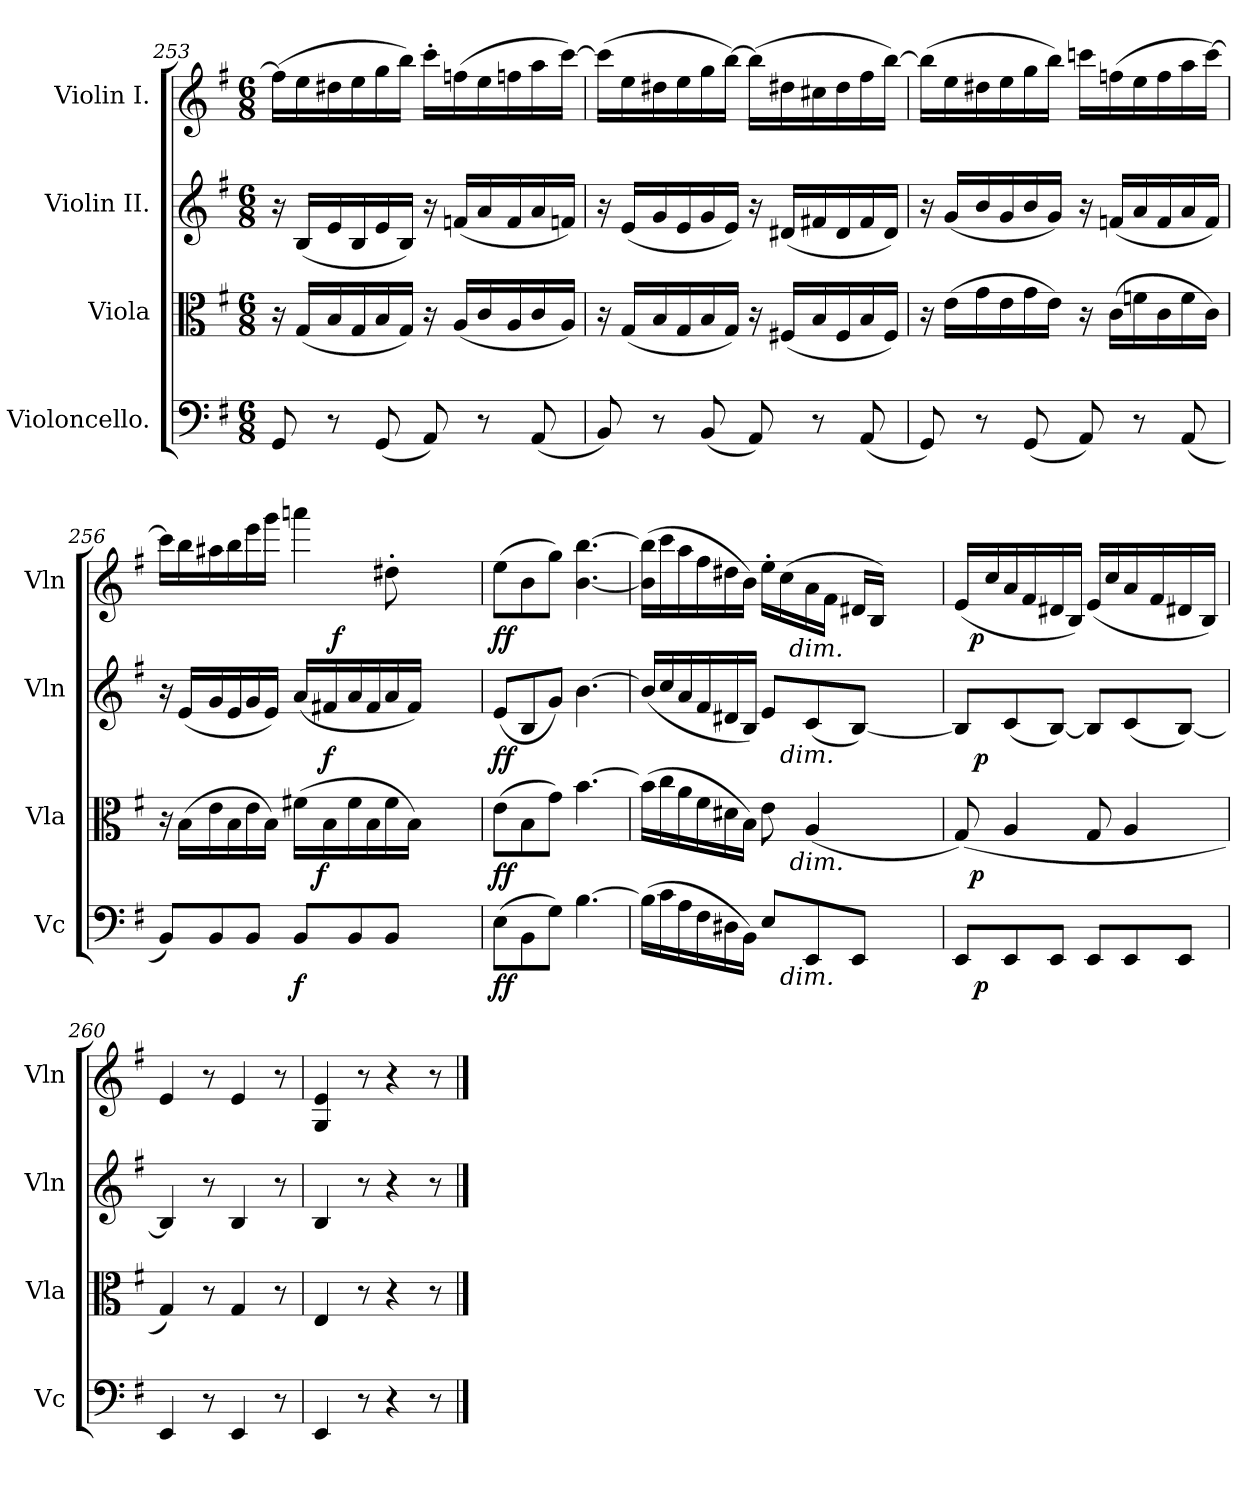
**kern	**dynam	**kern	**dynam	**kern	**dynam	**kern	**dynam
*part4	*part4	*part3	*part3	*part2	*part2	*part1	*part1
*staff4	*staff4	*staff3	*staff3	*staff2	*staff2	*staff1	*staff1
*I"Violoncello.	*	*I"Viola	*	*I"Violin II.	*	*I"Violin I.	*
*I'Vc	*	*I'Vla	*	*I'Vln	*	*I'Vln	*
*clefF4	*	*clefC3	*	*clefG2	*	*clefG2	*
*k[f#]	*	*k[f#]	*	*k[f#]	*	*k[f#]	*
*e:	*	*e:	*	*e:	*	*e:	*
*M6/8	*	*M6/8	*	*M6/8	*	*M6/8	*
=253	=253	=253	=253	=253	=253	=253	=253
8GG/	.	16r	.	16r	.	(>16ff#\LL]	.
.	.	(<16G/LL	.	(<16B/LL	.	16ee\	.
8r	.	16B/	.	16e/	.	16dd#X\	.
.	.	16G/	.	16B/	.	16ee\	.
(<8GG/	.	16B/	.	16e/	.	16gg\	.
.	.	16G/JJ)	.	16B/JJ)	.	16bb\JJ)	.
8AA/)	.	16r	.	16r	.	16ccc'>\LL	.
.	.	(<16A/LL	.	(<16fn/LL	.	(>16ffn\	.
8r	.	16c/	.	16a/	.	16ee\	.
.	.	16A/	.	16f/	.	16ffn\	.
(<8AA/	.	16c/	.	16a/	.	16aa\	.
.	.	16A/JJ)	.	16fn/JJ)	.	[16ccc\JJ)	.
=254	=254	=254	=254	=254	=254	=254	=254
8BB/)	.	16r	.	16r	.	(>16ccc\LL]	.
.	.	(<16G/LL	.	(<16e/LL	.	16ee\	.
8r	.	16B/	.	16g/	.	16dd#X\	.
.	.	16G/	.	16e/	.	16ee\	.
(<8BB/	.	16B/	.	16g/	.	16gg\	.
.	.	16G/JJ)	.	16e/JJ)	.	[16bb\JJ)	.
8AA/)	.	16r	.	16r	.	(>16bb\LL]	.
.	.	(<16F#X/LL	.	(<16d#X/LL	.	16dd#X\	.
8r	.	16B/	.	16f#X/	.	16cc#X\	.
.	.	16F#/	.	16d#/	.	16dd#\	.
(<8AA/	.	16B/	.	16f#/	.	16ff#\	.
.	.	16F#/JJ)	.	16d#/JJ)	.	[16bb\JJ)	.
=255	=255	=255	=255	=255	=255	=255	=255
8GG/)	.	16r	.	16r	.	(>16bb\LL]	.
.	.	(>16e\LL	.	(<16g/LL	.	16ee\	.
8r	.	16g\	.	16b/	.	16dd#X\	.
.	.	16e\	.	16g/	.	16ee\	.
(<8GG/	.	16g\	.	16b/	.	16gg\	.
.	.	16e\JJ)	.	16g/JJ)	.	16bb\JJ)	.
8AA/)	.	16r	.	16r	.	16cccn\LL	.
.	.	(>16c\LL	.	(<16fn/LL	.	(>16ffn\	.
8r	.	16fn\	.	16a/	.	16ee\	.
.	.	16c\	.	16f/	.	16ff\	.
(<8AA/	.	16f\	.	16a/	.	16aa\	.
.	.	16c\JJ)	.	16f/JJ)	.	[16ccc\JJ)	.
!!LO:PB:g=z
=256	=256	=256	=256	=256	=256	=256	=256
*	*	*^	*	*	*	*^	*
8BB/L)	.	16r	4ryy	.	16r	.	16ccc\LL]	4ryy	.
.	.	(>16B\LL	.	.	(<16e/LL	.	16bb\	.	.
8BB/	.	16e\	.	.	16g/	.	16aa#X\	.	.
.	.	16B\	.	.	16e/	.	16bb\	.	.
8BB/J	.	16e\	8ryy	.	16g/	.	16eee\	8ryy	.
.	.	16B\JJ)	.	.	16e/JJ)	.	16ggg\JJ	.	.
!	!LO:DY:b	!	!	!	!	!	!	!	!
8BB/L	f	(>16f#X\LL	32ryy	.	(<16a/LL	.	4aaan\	16ryy	.
.	.	.	64ryy	.	.	.	.	.	.
.	.	.	512..ryy	.	.	.	.	.	.
!	!	!	!	!LO:DY:b	!	!	!	!	!
.	.	.	4ryy	f	.	.	.	.	.
!	!	!	!	!	!	!LO:DY:b	!	!	!
.	.	16B\	.	.	16f#X/	f	.	128ryy	.
.	.	.	.	.	.	.	.	256ryy	.
.	.	.	.	.	.	.	.	2048.ryy	.
!	!	!	!	!	!	!	!	!	!LO:DY:b
.	.	.	.	.	.	.	.	4ryy	f
8BB/	.	16f#\	.	.	16a/	.	.	.	.
.	.	16B\	.	.	16f#/	.	.	.	.
8BB/J	.	16f#\	.	.	16a/	.	8dd#X'>\	.	.
.	.	.	16ryy	.	.	.	.	.	.
.	.	16B\JJ)	.	.	16f#/JJ)	.	.	.	.
.	.	.	.	.	.	.	.	32ryy	.
.	.	.	.	.	.	.	.	64ryy	.
.	.	.	128ryy	.	.	.	.	.	.
.	.	.	256ryy	.	.	.	.	.	.
.	.	.	.	.	.	.	.	512ryy	.
.	.	.	.	.	.	.	.	1024ryy	.
.	.	.	2048ryy	.	.	.	.	.	.
.	.	.	.	.	.	.	.	4096ryy	.
=257	=257	=257	=257	=257	=257	=257	=257	=257	=257
!	!LO:DY:b	!	!	!LO:DY:b	!	!LO:DY:b	!	!	!LO:DY:b
*	*	*v	*v	*	*	*	*v	*v	*
(>8E\L	ff	(>8e\L	ff	(<8e/L	ff	(>8ee\L	ff
8BB\	.	8B\	.	8B/	.	8b\	.
8G\J)	.	8g\J)	.	8g/J)	.	8gg\J)	.
[4.B\	.	[4.b\	.	[4.b\	.	[4.b\ [4.bb\	.
=258	=258	=258	=258	=258	=258	=258	=258
*^	*	*^	*	*^	*	*^	*
(>16B\LL]	4..ryy	.	(>16b\LL]	4ryy	.	(<16b/LL]	4..ryy	.	(>16b\] 16bb\]LL	4ryy	.
16c\	.	.	16cc\	.	.	16cc/	.	.	16ccc\	.	.
16A\	.	.	16a\	.	.	16a/	.	.	16aa\	.	.
16F#\	.	.	16f#\	.	.	16f#/	.	.	16ff#\	.	.
16D#X\	.	.	16d#X\	8ryy	.	16d#X/	.	.	16dd#X\	8ryy	.
16BB\JJ)	.	.	16B\JJ)	.	.	16B/JJ)	.	.	16b\JJ)	.	.
8E/L	.	.	8e\	16ryy	.	8e/L	.	.	16ee'>\LL	16ryy	.
!	!	!	!	!	!	!	!LO:TX:b:i:t=dim.	!	!	!	!
!	!LO:TX:b:i:t=dim.	!	!	!	!	!	!	!	!	!	!
.	4ryy	.	.	128ryy	.	.	4ryy	.	(>16cc\	128ryy	.
.	.	.	.	256ryy	.	.	.	.	.	256ryy	.
.	.	.	.	1024ryy	.	.	.	.	.	2048.ryy	.
!	!	!	!	!	!	!	!	!	!	!LO:TX:b:i:t=dim.	!
.	.	.	.	.	.	.	.	.	.	4ryy	.
!	!	!	!	!LO:TX:b:i:t=dim.	!	!	!	!	!	!	!
.	.	.	.	4ryy	.	.	.	.	.	.	.
8EE/	.	.	(<4A/	.	.	(<8c/	.	.	16a\	.	.
.	.	.	.	.	.	.	.	.	16f#\JJ	.	.
8EE/J	.	.	.	.	.	[8B/J)	.	.	16d#X/LL	.	.
.	16ryy	.	.	.	.	.	16ryy	.	16B/JJ)	.	.
.	.	.	.	.	.	.	.	.	.	32ryy	.
.	.	.	.	32ryy	.	.	.	.	.	.	.
.	.	.	.	.	.	.	.	.	.	64ryy	.
.	.	.	.	64ryy	.	.	.	.	.	.	.
.	.	.	.	.	.	.	.	.	.	512ryy	.
.	.	.	.	512.ryy	.	.	.	.	.	.	.
.	.	.	.	.	.	.	.	.	.	1024ryy	.
.	.	.	.	.	.	.	.	.	.	4096ryy	.
=259	=259	=259	=259	=259	=259	=259	=259	=259	=259	=259	=259
8EE/L	32ryy	.	(<8G/)	64ryy	.	8B/L]	32ryy	.	(<16e/LL	64ryy	.
.	.	.	.	128ryy	.	.	.	.	.	128ryy	.
.	.	.	.	1024.ryy	.	.	.	.	.	1024.ryy	.
!	!	!	!	!	!LO:DY:b	!	!	!	!	!	!LO:DY:b
.	.	.	.	2ryy	p	.	.	.	.	2ryy	p
!	!	!LO:DY:b	!	!	!	!	!	!LO:DY:b	!	!	!
.	2ryy	p	.	.	.	.	2ryy	p	.	.	.
.	.	.	.	.	.	.	.	.	16cc/	.	.
8EE/	.	.	4A/	.	.	(<8c/	.	.	16a/	.	.
.	.	.	.	.	.	.	.	.	16f#/	.	.
8EE/J	.	.	.	.	.	[8B/J)	.	.	16d#X/	.	.
.	.	.	.	.	.	.	.	.	16B/JJ)	.	.
8EE/L	.	.	8G/	.	.	8B/L]	.	.	(<16e/LL	.	.
.	.	.	.	.	.	.	.	.	16cc/	.	.
8EE/	.	.	4A/	.	.	(<8c/	.	.	16a/	.	.
.	.	.	.	8ryy	.	.	.	.	.	8ryy	.
.	8..ryy	.	.	.	.	.	8..ryy	.	.	.	.
.	.	.	.	.	.	.	.	.	16f#/	.	.
8EE/J	.	.	.	.	.	[8B/J)	.	.	16d#X/	.	.
.	.	.	.	16ryy	.	.	.	.	.	16ryy	.
.	.	.	.	.	.	.	.	.	16B/JJ)	.	.
.	.	.	.	32ryy	.	.	.	.	.	32ryy	.
.	.	.	.	256ryy	.	.	.	.	.	256ryy	.
.	.	.	.	512ryy	.	.	.	.	.	512ryy	.
.	.	.	.	2048ryy	.	.	.	.	.	2048ryy	.
*v	*v	*	*	*	*	*v	*v	*	*v	*v	*
*	*	*v	*v	*	*	*	*	*
=260	=260	=260	=260	=260	=260	=260	=260
4EE/	.	4G/)	.	4B/]	.	4e/	.
8r	.	8r	.	8r	.	8r	.
4EE/	.	4G/	.	4B/	.	4e/	.
8r	.	8r	.	8r	.	8r	.
=261	=261	=261	=261	=261	=261	=261	=261
4EE/	.	4E/	.	4B/	.	4G/ 4e/	.
8r	.	8r	.	8r	.	8r	.
4r	.	4r	.	4r	.	4r	.
8r	.	8r	.	8r	.	8r	.
==	==	==	==	==	==	==	==
*-	*-	*-	*-	*-	*-	*-	*-
